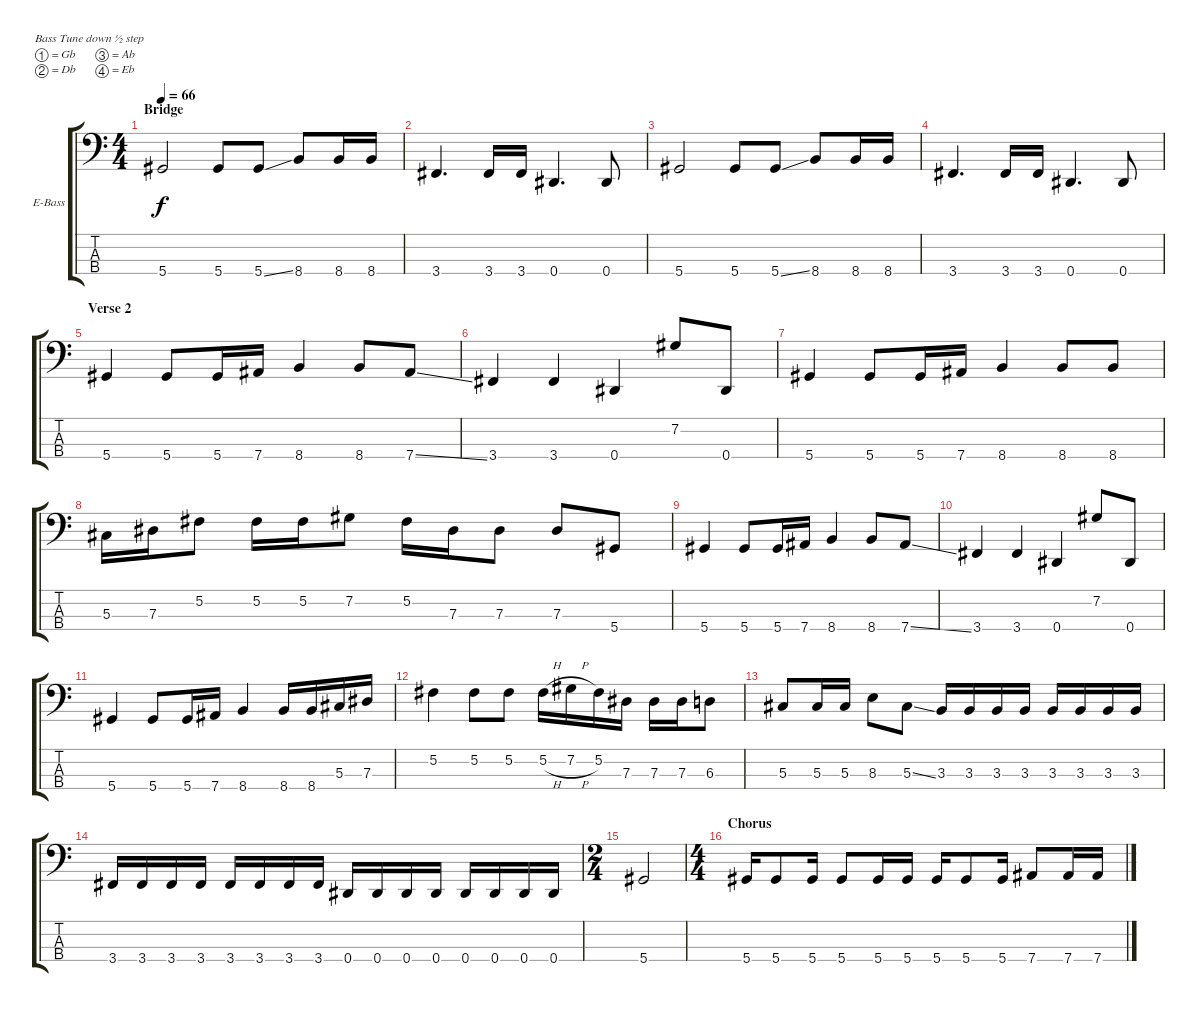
\bracketExtendMode groupsimilarinstruments
\firstSystemTrackNameOrientation horizontal
\otherSystemsTrackNameOrientation horizontal
\track ("Bass" "E-Bass") {instrument electricbasspick}
\staff {score tabs}
\tuning (Gb2 Db2 Ab1 Eb1)
\ts (4 4)
\section ("" "Bridge")
\tempo 66
\clef f4
\ks c
5.4.2{dy f} 5.4.8 5.4{ss}.8 8.4.8 8.4.16 8.4.16 |
3.4.4{d} 3.4.16 3.4.16 0.4.4{d} 0.4.8 |
5.4.2 5.4.8 5.4{ss}.8 8.4.8 8.4.16 8.4.16 |
3.4.4{d} 3.4.16 3.4.16 0.4.4{d} 0.4.8 |
\section ("" "Verse 2")
5.4.4 5.4.8 5.4.16 7.4.16 8.4.4 8.4.8 7.4{ss}.8 |
3.4.4 3.4.4 0.4.4 7.2.8 0.4.8 |
5.4.4 5.4.8 5.4.16 7.4.16 8.4.4 8.4.8 8.4.8 |
5.3.16 7.3.16 5.2.8 5.2.16 5.2.16 7.2.8 5.2.16 7.3.16 7.3.8 7.3.8 5.4.8 |
5.4.4 5.4.8 5.4.16 7.4.16 8.4.4 8.4.8 7.4{ss}.8 |
3.4.4 3.4.4 0.4.4 7.2.8 0.4.8 |
5.4.4 5.4.8 5.4.16 7.4.16 8.4.4 8.4.16 8.4.16 5.3.16 7.3.16 |
5.2.4 5.2.8 5.2.8 5.2{h}.16 7.2{h}.16 5.2.16 7.3.16 7.3.16 7.3.16 6.3.8 |
5.3.8 5.3.16 5.3.16 8.3.8 5.3{ss}.8 3.3.16 3.3.16 3.3.16 3.3.16 3.3.16 3.3.16 3.3.16 3.3.16 |
3.4.16 3.4.16 3.4.16 3.4.16 3.4.16 3.4.16 3.4.16 3.4.16 0.4.16 0.4.16 0.4.16 0.4.16 0.4.16 0.4.16 0.4.16 0.4.16 |
\ts (2 4)
5.4.2 |
\ts (4 4)
\section ("" "Chorus")
5.4.16 5.4.8 5.4.16 5.4.8 5.4.16 5.4.16 5.4.16 5.4.8 5.4.16 7.4.8 7.4.16 7.4.16
